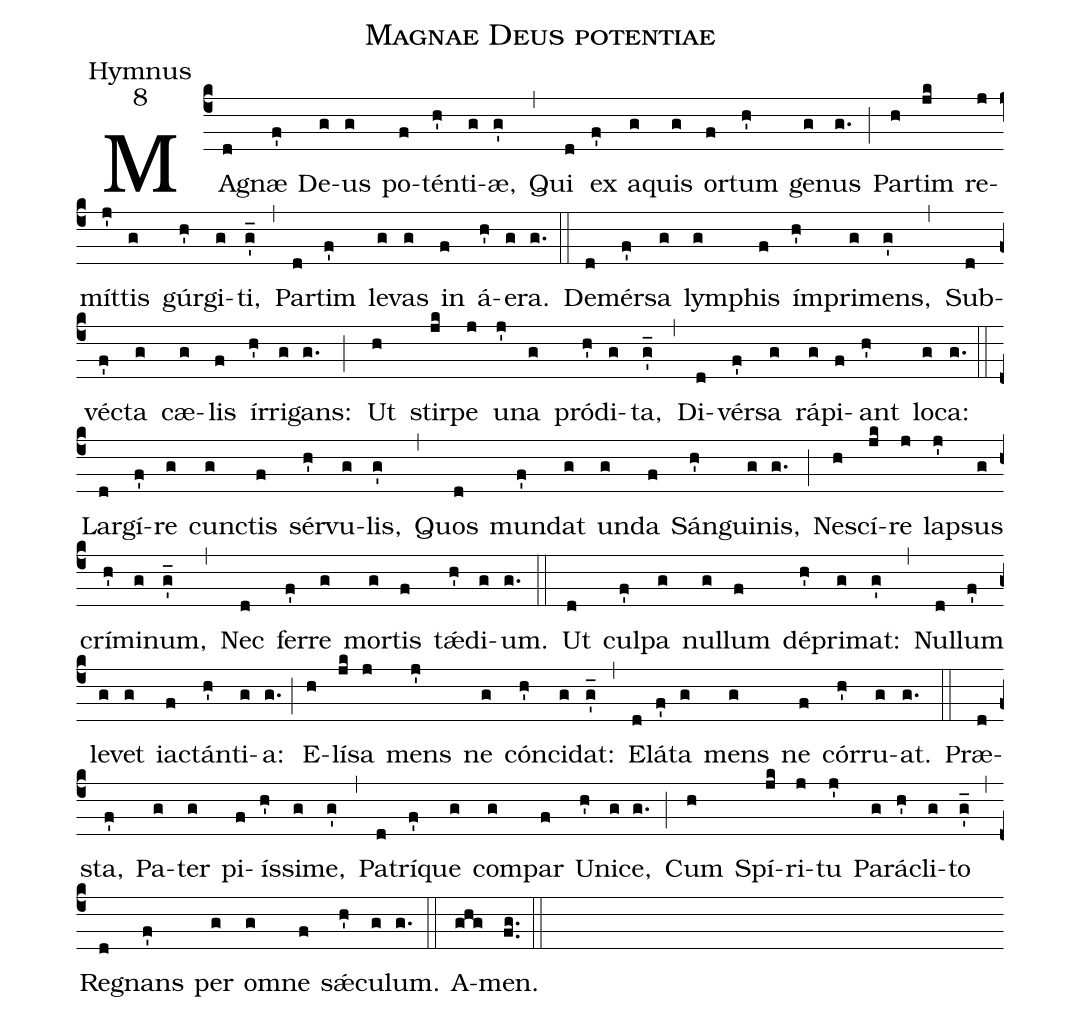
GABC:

name:Magnae Deus potentiae;
office-part:Hymnus;
mode:8;
%%
(c4)
MA(d)gnæ(f') De(g)us(g) po(f)tén(h')ti(g)æ,(g') (,)
Qui(d) ex(f') a(g)quis(g) or(f)tum(h') ge(g)nus(g.) (;)
Par(h)tim(jk) re(j)mít(j')tis(g) gúr(h')gi(g)ti,(g'_) (,)
Par(d)tim(f') le(g)vas(g) in(f) á(h')e(g)ra.(g.) (::)

De(d)mér(f')sa(g) lym(g)phis(f) ím(h')pri(g)mens,(g') (,)
Sub(d)vé(f')cta(g) cæ(g)lis(f) ír(h')ri(g)gans:(g.) (;)
Ut(h) stir(jk)pe(j) u(j')na(g) pró(h')di(g)ta,(g'_) (,)
Di(d)vér(f')sa(g) rá(g)pi(f)ant(h') lo(g)ca:(g.) (::)

Lar(d)gí(f')re(g) cun(g)ctis(f) sér(h')vu(g)lis,(g') (,)
Quos(d) mun(f')dat(g) un(g)da(f) Sán(h')gui(g)nis,(g.) (;)
Ne(h)scí(jk)re(j) la(j')psus(g) crí(h')mi(g)num,(g'_) (,)
Nec(d) fer(f')re(g) mor(g)tis(f) tǽ(h')di(g)um.(g.) (::)

Ut(d) cul(f')pa(g) nul(g)lum(f) dé(h')pri(g)mat:(g') (,)
Nul(d)lum(f') le(g)vet(g) ia(f)ctán(h')ti(g)a:(g.) (;)
E(h)lí(jk)sa(j) mens(j') ne(g) cón(h')ci(g)dat:(g'_) (,)
E(d)lá(f')ta(g) mens(g) ne(f) cór(h')ru(g)at.(g.) (::)

Præ(d)sta,(f') Pa(g)ter(g) pi(f)ís(h')si(g)me,(g') (,)
Pa(d)trí(f')que(g) com(g)par(f) U(h')ni(g)ce,(g.) (;)
Cum(h) Spí(jk)ri(j)tu(j') Pa(g)rá(h')cli(g)to(g'_) (,)
Re(d)gnans(f') per(g) om(g)ne(f) sǽ(h')cu(g)lum.(g.) (::)

A(ghg)men.(fg..) (::)
